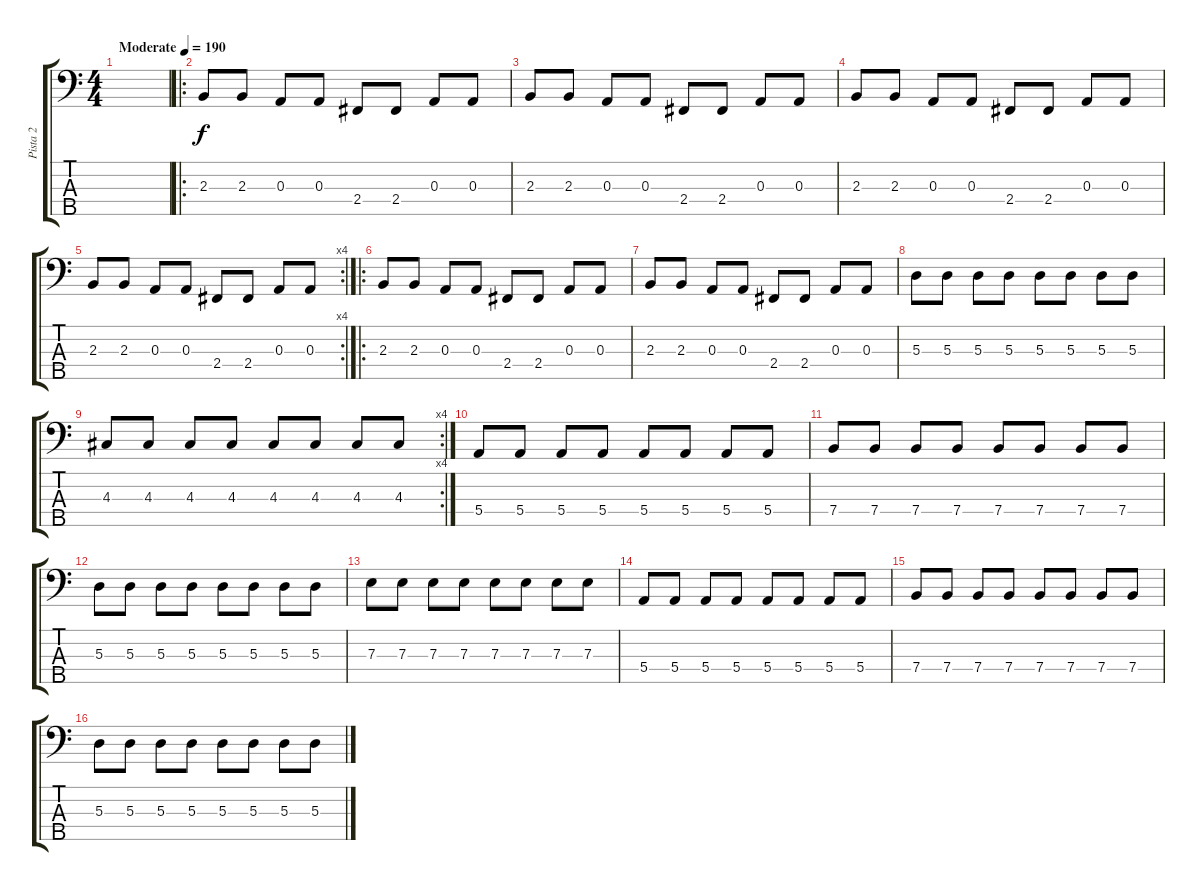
\track ("Pista 2" "Pista 2") {instrument electricbassfinger}
\staff {score tabs}
\tuning (G2 D2 A1 E1 B0) {hide}
\ts (4 4)
\tempo (190 "Moderate")
\clef f4
\ks c
|
\ro
2.3.8 2.3.8 0.3.8 0.3.8 2.4.8 2.4.8 0.3.8 0.3.8 |
2.3.8 2.3.8 0.3.8 0.3.8 2.4.8 2.4.8 0.3.8 0.3.8 |
2.3.8 2.3.8 0.3.8 0.3.8 2.4.8 2.4.8 0.3.8 0.3.8 |
\rc 4
2.3.8 2.3.8 0.3.8 0.3.8 2.4.8 2.4.8 0.3.8 0.3.8 |
\ro
2.3.8 2.3.8 0.3.8 0.3.8 2.4.8 2.4.8 0.3.8 0.3.8 |
2.3.8 2.3.8 0.3.8 0.3.8 2.4.8 2.4.8 0.3.8 0.3.8 |
5.3.8 5.3.8 5.3.8 5.3.8 5.3.8 5.3.8 5.3.8 5.3.8 |
\rc 4
4.3.8 4.3.8 4.3.8 4.3.8 4.3.8 4.3.8 4.3.8 4.3.8 |
5.4.8 5.4.8 5.4.8 5.4.8 5.4.8 5.4.8 5.4.8 5.4.8 |
7.4.8 7.4.8 7.4.8 7.4.8 7.4.8 7.4.8 7.4.8 7.4.8 |
5.3.8 5.3.8 5.3.8 5.3.8 5.3.8 5.3.8 5.3.8 5.3.8 |
7.3.8 7.3.8 7.3.8 7.3.8 7.3.8 7.3.8 7.3.8 7.3.8 |
5.4.8 5.4.8 5.4.8 5.4.8 5.4.8 5.4.8 5.4.8 5.4.8 |
7.4.8 7.4.8 7.4.8 7.4.8 7.4.8 7.4.8 7.4.8 7.4.8 |
5.3.8 5.3.8 5.3.8 5.3.8 5.3.8 5.3.8 5.3.8 5.3.8
